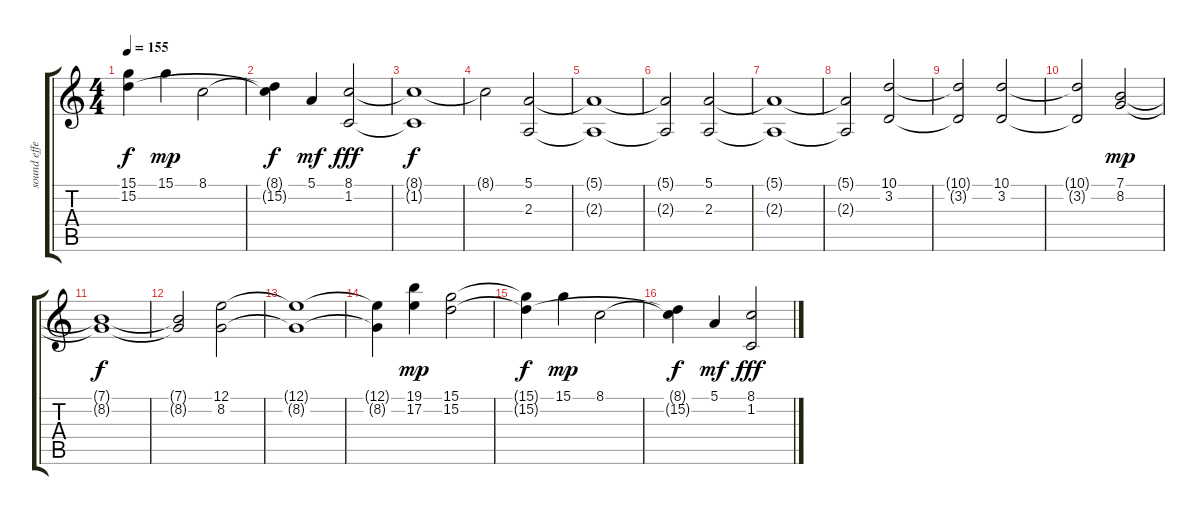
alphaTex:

\track ("sound effect" "sound effe") {instrument fx7echoes}
\staff {score tabs}
\tuning (E4 B3 G3 D3 A2 E2) {hide}
\ts (4 4)
\tempo 155
\clef g2
\ks c
(15.1{t} 15.2{t}).4{dy f} 15.1.4{dy mp} 8.1.2 |
(8.1{t} 15.2{t}).4{dy f} 5.1.4{dy mf} (8.1 1.2).2{dy fff} |
(8.1{t} 1.2{t}).1{dy f} |
8.1{t}.2 (5.1 2.3).2 |
(5.1{t} 2.3{t}).1 |
(5.1{t} 2.3{t}).2 (5.1 2.3).2 |
(5.1{t} 2.3{t}).1 |
(5.1{t} 2.3{t}).2 (10.1 3.2).2 |
(10.1{t} 3.2{t}).2 (10.1 3.2).2 |
(10.1{t} 3.2{t}).2 (7.1 8.2).2{dy mp} |
(7.1{t} 8.2{t}).1{dy f} |
(7.1{t} 8.2{t}).2 (12.1 8.2).2 |
(12.1{t} 8.2{t}).1 |
(12.1{t} 8.2{t}).4 (19.1 17.2).4{dy mp} (15.1 15.2).2 |
(15.1{t} 15.2{t}).4{dy f} 15.1.4{dy mp} 8.1.2 |
(8.1{t} 15.2{t}).4{dy f} 5.1.4{dy mf} (8.1 1.2).2{dy fff}
